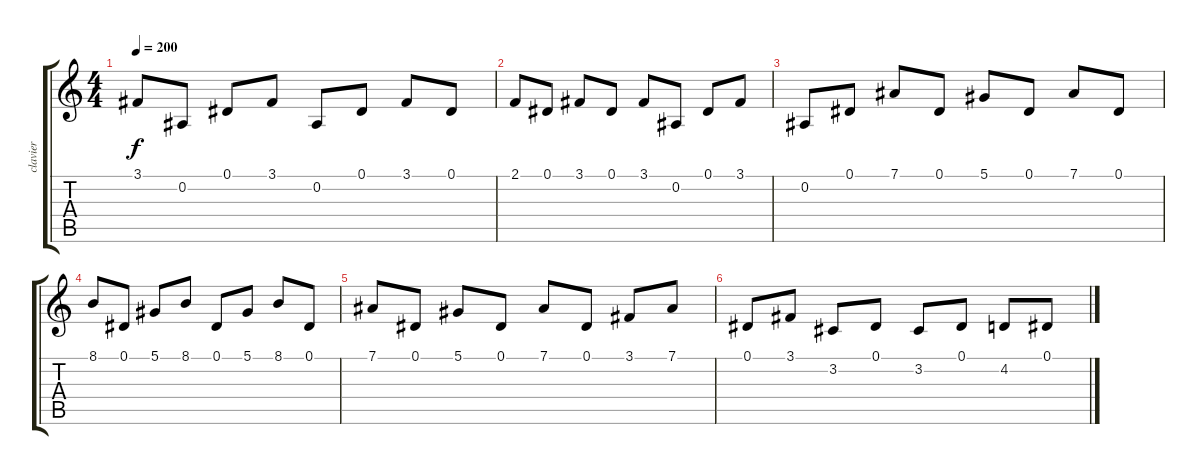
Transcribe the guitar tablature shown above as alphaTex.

\track ("clavier" "clavier") {instrument lead1square}
\staff {score tabs}
\tuning (Eb4 Bb3 Gb3 Db3 Ab2 Eb2) {hide}
\ts (4 4)
\tempo 200
\clef g2
\ks c
3.1.8{dy f} 0.2.8 0.1.8 3.1.8 0.2.8 0.1.8 3.1.8 0.1.8 |
2.1.8 0.1.8 3.1.8 0.1.8 3.1.8 0.2.8 0.1.8 3.1.8 |
0.2.8 0.1.8 7.1.8 0.1.8 5.1.8 0.1.8 7.1.8 0.1.8 |
8.1.8 0.1.8 5.1.8 8.1.8 0.1.8 5.1.8 8.1.8 0.1.8 |
7.1.8 0.1.8 5.1.8 0.1.8 7.1.8 0.1.8 3.1.8 7.1.8 |
0.1.8 3.1.8 3.2.8 0.1.8 3.2.8 0.1.8 4.2.8 0.1.8
